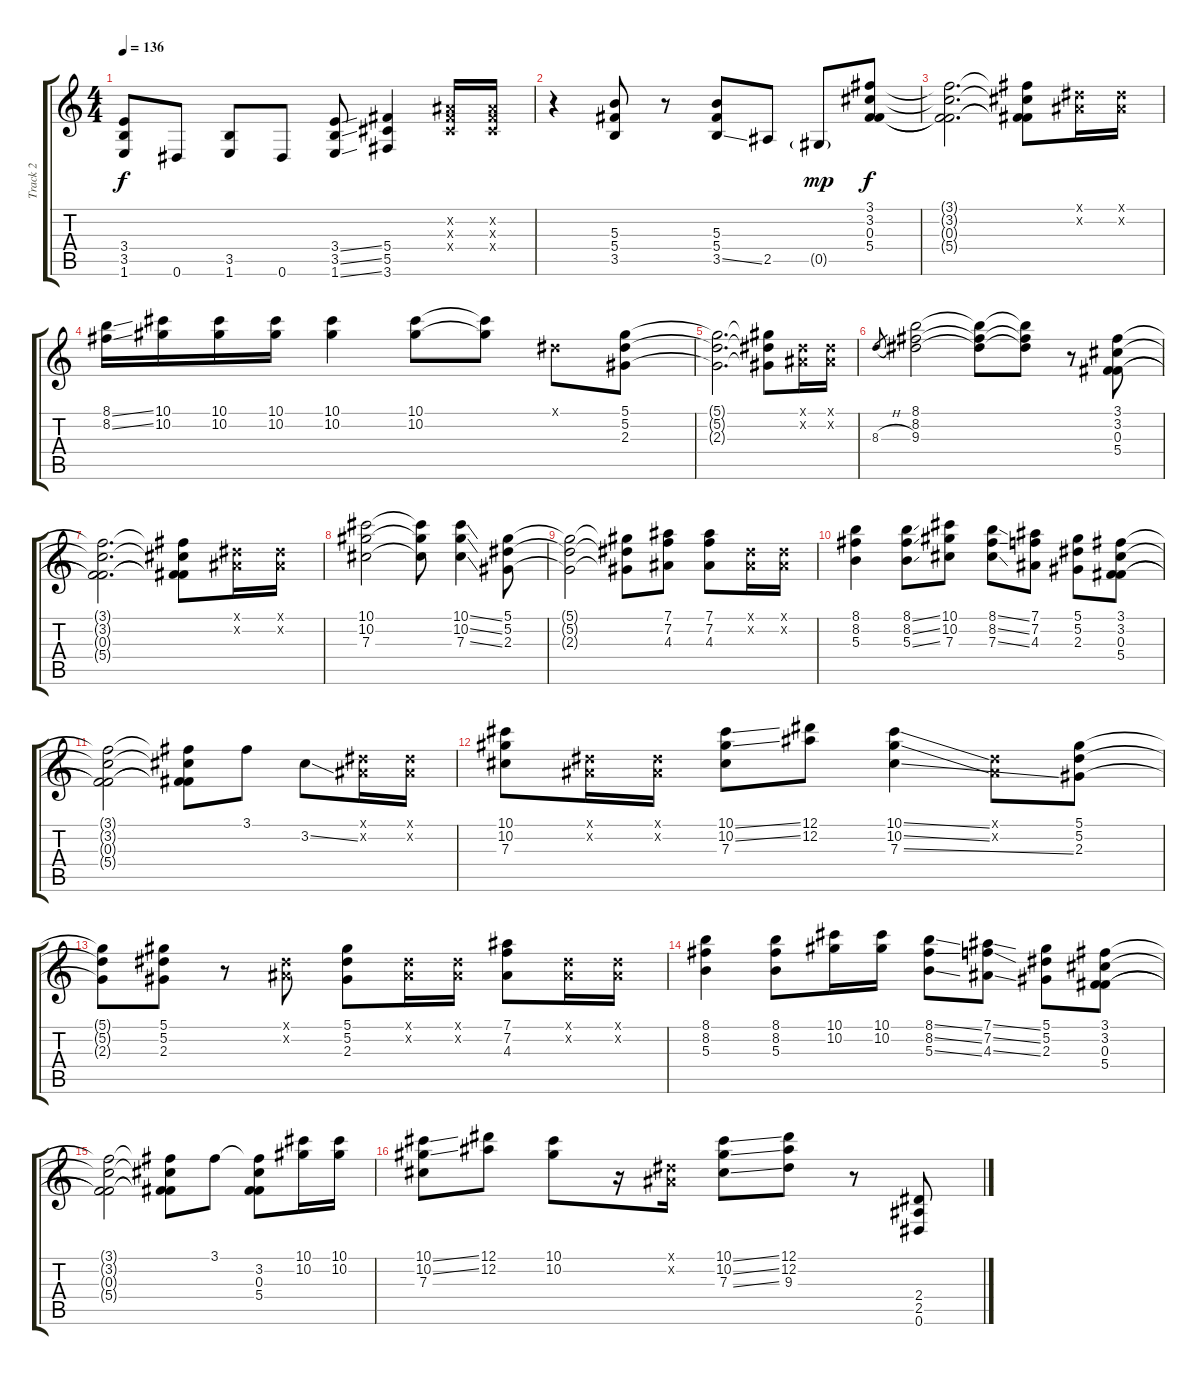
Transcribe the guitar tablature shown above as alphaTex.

\track ("Track 2" "Track 2") {instrument overdrivenguitar}
\staff {score tabs}
\tuning (Eb4 Bb3 Gb3 Db3 Ab2 Eb2) {hide}
\ts (4 4)
\tempo 136
\clef g2
\ks c
(3.4{t} 3.5{t} 1.6{t}).8{dy f} 0.6.8 (3.5 1.6).8 0.6.8 (3.4{ss} 3.5{ss} 1.6{ss}).8 (5.4 5.5 3.6).4 (0.2{x} 0.3{x} 0.4{x}).16 (0.2{x} 0.3{x} 0.4{x}).16 |
r.4 (5.3 5.4 3.5).8 r.8 (5.3 5.4 3.5{ss}).8 2.5.8 0.5{g}.8{dy mp} (3.1 3.2 0.3 5.4).8{dy f} |
(3.1{t} 3.2{t} 0.3{t} 5.4{t}).2{d} (3.1{t} 3.2{t} 0.3{t} 5.4{t}).8 (0.1{x} 0.2{x}).16 (0.1{x} 0.2{x}).16 |
(8.1{ss} 8.2{ss}).16 (10.1 10.2).16 (10.1 10.2).16 (10.1 10.2).16 (10.1 10.2).4 (10.1 10.2).8 (10.1{t} 10.2{t}).8 0.1{x}.8 (5.1 5.2 2.3).8 |
(5.1{t} 5.2{t} 2.3{t}).2{d} (5.1{t} 5.2{t} 2.3{t}).8 (0.1{x} 0.2{x}).16 (0.1{x} 0.2{x}).16 |
8.3{h}.8{gr} (8.1 8.2 9.3).2 (8.1{t} 8.2{t} 9.3{t}).8 (8.1{t} 8.2{t} 9.3{t}).8 r.8 (3.1 3.2 0.3 5.4).8 |
(3.1{t} 3.2{t} 0.3{t} 5.4{t}).2{d} (3.1{t} 3.2{t} 0.3{t} 5.4{t}).8 (0.1{x} 0.2{x}).16 (0.1{x} 0.2{x}).16 |
(10.1 10.2 7.3).2 (10.1{t} 10.2{t} 7.3{t}).8 (10.1{ss} 10.2{ss} 7.3{ss}).4 (5.1 5.2 2.3).8 |
(5.1{t} 5.2{t} 2.3{t}).2 (5.1{t} 5.2{t} 2.3{t}).8 (7.1 7.2 4.3).8 (7.1 7.2 4.3).8 (0.1{x} 0.2{x}).16 (0.1{x} 0.2{x}).16 |
(8.1 8.2 5.3).4 (8.1{ss} 8.2{ss} 5.3{ss}).8 (10.1 10.2 7.3).8 (8.1{ss} 8.2{ss} 7.3{ss}).8 (7.1 7.2 4.3).8 (5.1 5.2 2.3).8 (3.1 3.2 0.3 5.4).8 |
(3.1{t} 3.2{t} 0.3{t} 5.4{t}).2 (3.1{t} 3.2{t} 0.3{t} 5.4{t}).8 3.1.8 3.2{ss}.8 (0.1{x} 0.2{x}).16 (0.1{x} 0.2{x}).16 |
(10.1 10.2 7.3).8 (0.1{x} 0.2{x}).16 (0.1{x} 0.2{x}).16 (10.1{ss} 10.2{ss} 7.3).8 (12.1 12.2).8 (10.1{ss} 10.2{ss} 7.3{ss}).4 (0.1{x} 0.2{x}).8 (5.1 5.2 2.3).8 |
(5.1{t} 5.2{t} 2.3{t}).8 (5.1 5.2 2.3).8 r.8 (0.1{x} 0.2{x}).8 (5.1 5.2 2.3).8 (0.1{x} 0.2{x}).16 (0.1{x} 0.2{x}).16 (7.1 7.2 4.3).8 (0.1{x} 0.2{x}).16 (0.1{x} 0.2{x}).16 |
(8.1 8.2 5.3).4 (8.1 8.2 5.3).8 (10.1 10.2).16 (10.1 10.2).16 (8.1{ss} 8.2{ss} 5.3{ss}).8 (7.1{ss} 7.2{ss} 4.3{ss}).8 (5.1 5.2 2.3).8 (3.1 3.2 0.3 5.4).8 |
(3.1{t} 3.2{t} 0.3{t} 5.4{t}).2 (3.1{t} 3.2{t} 0.3{t} 5.4{t}).8 3.1.8 (3.1{t} 3.2 0.3 5.4).8 (10.1 10.2).16 (10.1 10.2).16 |
(10.1{ss} 10.2{ss} 7.3).8 (12.1 12.2).8 (10.1 10.2).8 r.16 (0.1{x} 0.2{x}).16 (10.1{ss} 10.2{ss} 7.3{ss}).8 (12.1 12.2 9.3).8 r.8 (2.4 2.5 0.6).8
